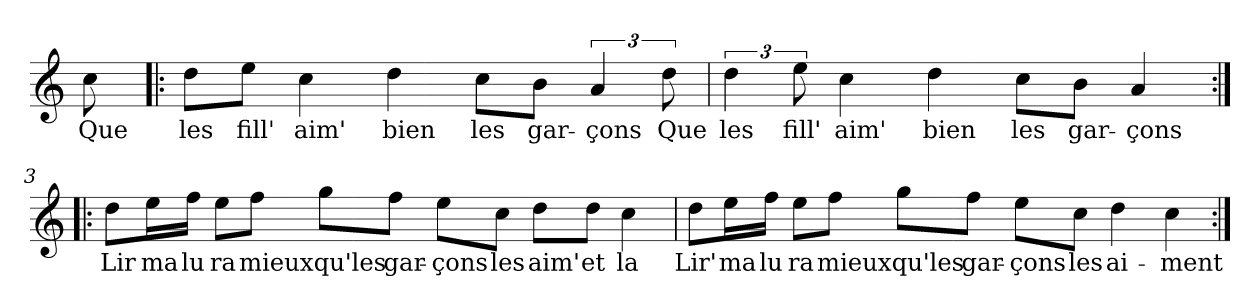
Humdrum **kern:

**kern	**text
*part1	*part1
*staff1	*staff1
*clefG2	*
*k[]	*
*C:	*
=	=
!	!LO:LY:b
8cc\	Que
=1!|:	=1!|:
!	!LO:LY:b
8dd\L	les
!	!LO:LY:b
8ee\J	fill'
!	!LO:LY:b
4cc\	aim'
!	!LO:LY:b
4dd\	bien
!	!LO:LY:b
8cc\L	les
!	!LO:LY:b
8b\J	gar-
!	!LO:LY:b
6a/	-çons
!	!LO:LY:b
12dd\	Que
=2	=2
!	!LO:LY:b
6dd\	les
!	!LO:LY:b
12ee\	fill'
!	!LO:LY:b
4cc\	aim'
!	!LO:LY:b
4dd\	bien
!	!LO:LY:b
8cc\L	les
!	!LO:LY:b
8b\J	gar-
!	!LO:LY:b
4a/	-çons
!!LO:LB:g=z
=3:|!|:	=3:|!|:
!	!LO:LY:b
8dd\L	Lir
!	!LO:LY:b
16ee\L	ma
!	!LO:LY:b
16ff\JJ	lu
!	!LO:LY:b
8ee\L	ra
!	!LO:LY:b
8ff\J	mieux
!	!LO:LY:b
8gg\L	qu'les
!	!LO:LY:b
8ff\J	gar-
!	!LO:LY:b
8ee\L	-çons
!	!LO:LY:b
8cc\J	les
!	!LO:LY:b
8dd\L	aim'
!	!LO:LY:b
8dd\J	et
!	!LO:LY:b
4cc\	la
=4	=4
!	!LO:LY:b
8dd\L	Lir'
!	!LO:LY:b
16ee\L	ma
!	!LO:LY:b
16ff\JJ	lu
!	!LO:LY:b
8ee\L	ra
!	!LO:LY:b
8ff\J	mieux
!	!LO:LY:b
8gg\L	qu'les
!	!LO:LY:b
8ff\J	gar-
!	!LO:LY:b
8ee\L	-çons
!	!LO:LY:b
8cc\J	les
!	!LO:LY:b
4dd\	ai-
!	!LO:LY:b
4cc\	-ment
=:|!	=:|!
*-	*-
